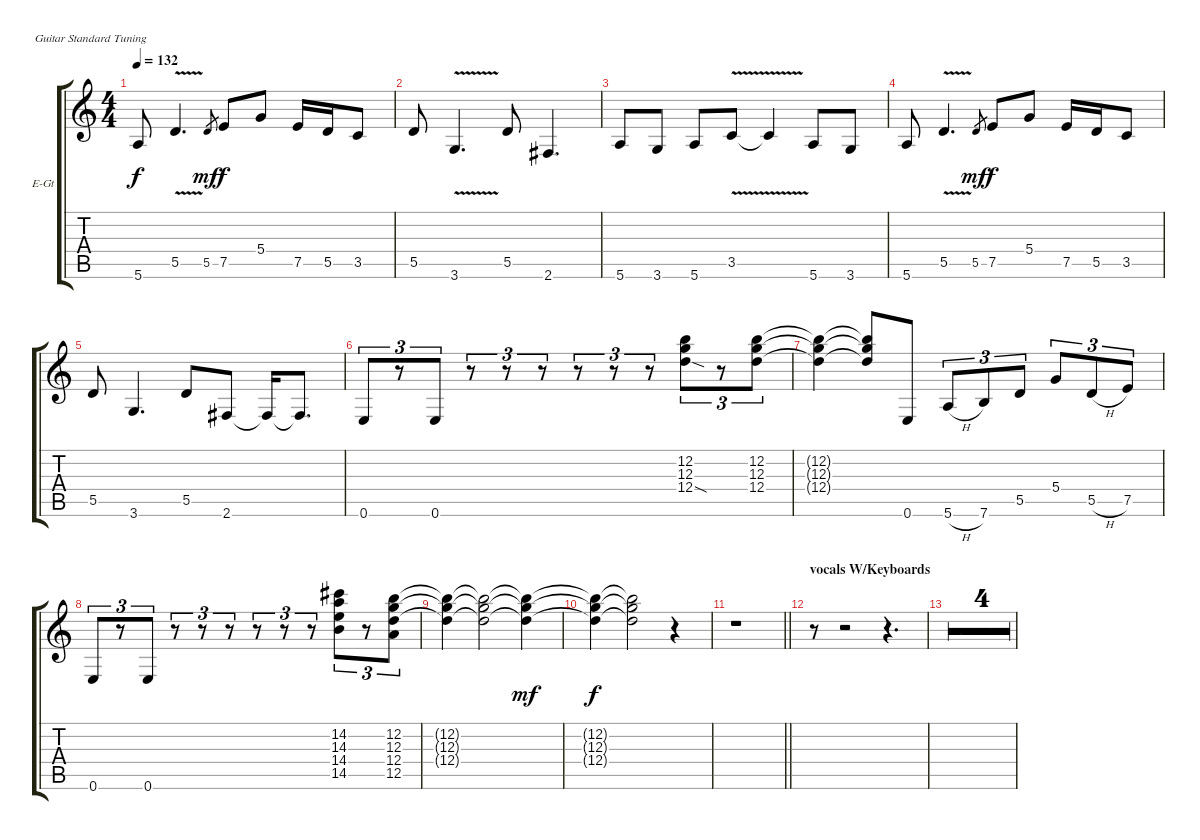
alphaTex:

\bracketExtendMode groupsimilarinstruments
\firstSystemTrackNameOrientation horizontal
\otherSystemsTrackNameOrientation horizontal
\track ("rhythm guitar" "E-Gt") {multiBarRest instrument electricguitarmuted}
\staff {score tabs}
\tuning (E4 B3 G3 D3 A2 E2)
\ts (4 4)
\tempo 132
\clef g2
\ks c
5.6.8{dy f} 5.5{v}.4{d} 5.5.8{gr dy mf} 7.5.8{dy f} 5.4.8 7.5.16 5.5.16 3.5.8 |
5.5.8 3.6{v}.4{d} 5.5.8 2.6.4{d} |
5.6.8 3.6.8 5.6.8 3.5{v}.8 3.5{v t}.4 5.6.8 3.6.8 |
5.6.8 5.5{v}.4{d} 5.5.8{gr dy mf} 7.5.8{dy f} 5.4.8 7.5.16 5.5.16 3.5.8 |
5.5.8 3.6.4{d} 5.5.8 2.6.8 2.6{t}.16 2.6{t}.8{d} |
0.6.8{tu (3 2) txt " "} r.8{tu (3 2)} 0.6.8{tu (3 2)} r.8{tu (3 2)} r.8{tu (3 2)} r.8{tu (3 2)} r.8{tu (3 2)} r.8{tu (3 2)} r.8{tu (3 2)} (12.2 12.3 12.4{sod}).8{tu (3 2)} r.8{tu (3 2)} (12.2 12.3 12.4).8{tu (3 2)} |
(12.2{t} 12.3{t} 12.4{t}).4 (12.2{t} 12.3{t} 12.4{t}).8 0.6.8 5.6{h}.8{tu (3 2)} 7.6.8{tu (3 2)} 5.5.8{tu (3 2)} 5.4.8{tu (3 2)} 5.5{h}.8{tu (3 2)} 7.5.8{tu (3 2)} |
0.6.8{tu (3 2)} r.8{tu (3 2)} 0.6.8{tu (3 2)} r.8{tu (3 2)} r.8{tu (3 2)} r.8{tu (3 2)} r.8{tu (3 2)} r.8{tu (3 2)} r.8{tu (3 2)} (14.2 14.3 14.4 14.5).8{tu (3 2)} r.8{tu (3 2)} (12.2 12.3 12.4 12.5).8{tu (3 2)} |
(12.2{t} 12.3{t} 12.4{t}).4 (12.2{t} 12.3{t} 12.4{t}).2 (12.2{t} 12.3{t} 12.4{t}).4{dy mf} |
(12.2{t} 12.3{t} 12.4{t}).4{dy f} (12.2{t} 12.3{t} 12.4{t}).2 r.4 |
\barLineRight lightlight
r.1 |
\section ("" "vocals W/Keyboards")
r.8 r.2 r.4{d} |
r.8 r.2 r.4{d} |
r.8 r.2 r.4{d} |
r.8 r.2 r.4{d} |
r.8 r.2 r.4{d}
